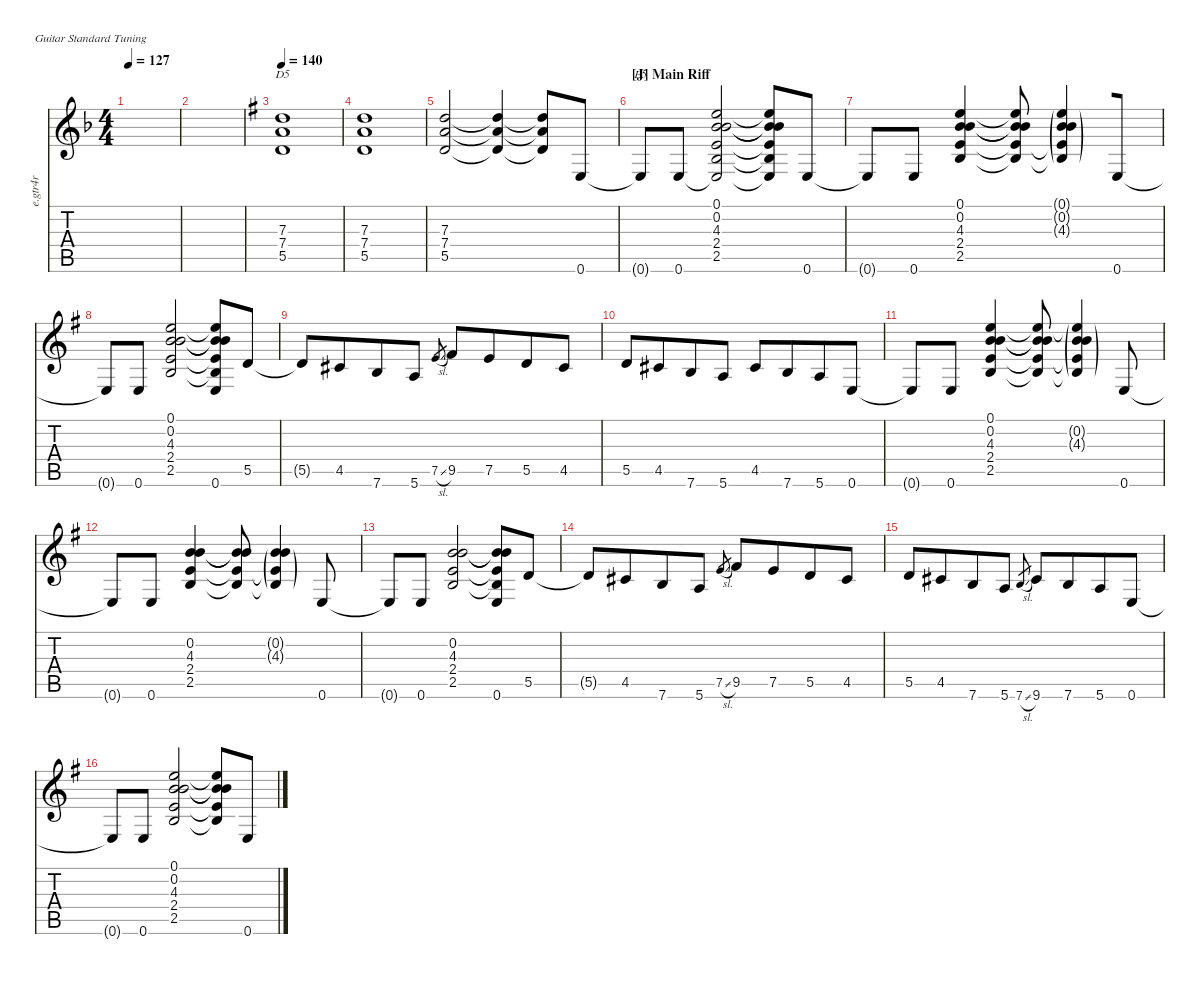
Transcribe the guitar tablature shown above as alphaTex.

\defaultSystemsLayout 4
\hideDynamics
\bracketExtendMode nobrackets
\track ("E.Guitar III (Right)" "e.gtr4r") {instrument distortionguitar}
\staff {score tabs}
\tuning (E4 B3 G3 D3 A2 E2)
\chord ("D5" x x 7 7 5 x) {firstfret 5 showdiagram false showfingering false}
\chord ("E5" x x x x x 0) {showdiagram false showfingering false}
\ts (4 4)
\tempo 127
\clef g2
\ks f
|
|
\tempo 140
\ks g
(5.5{acc forcenatural} 7.4{acc forcenatural} 7.3{acc forcenatural}).1{ch "D5" beam Up} |
(5.5{acc forcenatural} 7.4{acc forcenatural} 7.3{acc forcenatural}).1{beam Up} |
(5.5{acc forcenatural} 7.4{acc forcenatural} 7.3{acc forcenatural}).2{beam Up} (5.5{t acc forcenatural} 7.4{t acc forcenatural} 7.3{t acc forcenatural}).4{beam Up} (5.5{t acc forcenatural} 7.4{t acc forcenatural} 7.3{t acc forcenatural}).8{beam Up} 0.6{acc forcenatural}.8{beam Up} |
\section ("J" "Main Riff")
0.6{t acc forcenatural}.8{ch "E5" beam Up} 0.6{acc forcenatural}.8{beam Up} (2.5{acc forcenatural} 2.4{acc forcenatural} 4.3{acc forcenatural} 0.2{acc forcenatural} 0.1{acc forcenatural} 0.6{t acc forcenatural}).2{beam Up} (2.5{t acc forcenatural} 2.4{t acc forcenatural} 4.3{t acc forcenatural} 0.2{t acc forcenatural} 0.1{t acc forcenatural} 0.6{t acc forcenatural}).8{beam Up} 0.6{acc forcenatural}.8{beam Up} |
0.6{t acc forcenatural}.8{beam Up} 0.6{acc forcenatural}.8{beam Up} (2.5{acc forcenatural} 2.4{acc forcenatural} 4.3{acc forcenatural} 0.2{acc forcenatural} 0.1{acc forcenatural}).4{beam Up} (2.5{t acc forcenatural} 2.4{t acc forcenatural} 4.3{t acc forcenatural} 0.2{t acc forcenatural} 0.1{t acc forcenatural}).8{beam Up} (2.5{g t acc forcenatural} 2.4{g t acc forcenatural} 4.3{g acc forcenatural} 0.2{g acc forcenatural} 0.1{g acc forcenatural}).4{beam Up beam merge} 0.6{acc forcenatural}.8{beam Up} |
0.6{t acc forcenatural}.8{beam Up} 0.6{acc forcenatural}.8{beam Up} (2.5{acc forcenatural} 2.4{acc forcenatural} 4.3{acc forcenatural} 0.2{acc forcenatural} 0.1{acc forcenatural}).2{beam Up} (2.5{t acc forcenatural} 2.4{t acc forcenatural} 4.3{t acc forcenatural} 0.2{t acc forcenatural} 0.1{t acc forcenatural} 0.6{acc forcenatural}).8{beam Up} 5.5{acc forcenatural}.8{beam Up} |
5.5{t acc forcenatural}.8{beam Up} 4.5{acc #}.8{beam Up beam merge} 7.6{acc forcenatural}.8{beam Up} 5.6{acc forcenatural}.8{beam Up} 7.5{sl acc forcenatural}.8{gr beam Up} 9.5{acc #}.8{beam Up} 7.5{acc forcenatural}.8{beam Up beam merge} 5.5{acc forcenatural}.8{beam Up} 4.5{acc #}.8{beam Up} |
5.5{acc forcenatural}.8{beam Up} 4.5{acc #}.8{beam Up beam merge} 7.6{acc forcenatural}.8{beam Up} 5.6{acc forcenatural}.8{beam Up} 4.5{acc #}.8{beam Up} 7.6{acc forcenatural}.8{beam Up beam merge} 5.6{acc forcenatural}.8{beam Up} 0.6{acc forcenatural}.8{beam Up} |
0.6{t acc forcenatural}.8{beam Up} 0.6{acc forcenatural}.8{beam Up} (2.5{acc forcenatural} 2.4{acc forcenatural} 4.3{acc forcenatural} 0.2{acc forcenatural} 0.1{acc forcenatural}).4{beam Up} (2.5{t acc forcenatural} 2.4{t acc forcenatural} 4.3{t acc forcenatural} 0.2{t acc forcenatural} 0.1{t acc forcenatural}).8{beam Up} (2.5{g t acc forcenatural} 2.4{g t acc forcenatural} 4.3{g acc forcenatural} 0.2{g acc forcenatural} 0.1{g t acc forcenatural}).4{beam Up} 0.6{acc forcenatural}.8{beam Up} |
0.6{t acc forcenatural}.8{beam Up} 0.6{acc forcenatural}.8{beam Up} (2.5{acc forcenatural} 2.4{acc forcenatural} 4.3{acc forcenatural} 0.2{acc forcenatural}).4{beam Up} (2.5{t acc forcenatural} 2.4{t acc forcenatural} 4.3{t acc forcenatural} 0.2{t acc forcenatural}).8{beam Up} (2.5{g t acc forcenatural} 2.4{g t acc forcenatural} 4.3{g acc forcenatural} 0.2{g acc forcenatural}).4{beam Up} 0.6{acc forcenatural}.8{beam Up} |
0.6{t acc forcenatural}.8{beam Up} 0.6{acc forcenatural}.8{beam Up} (2.5{acc forcenatural} 2.4{acc forcenatural} 4.3{acc forcenatural} 0.2{acc forcenatural}).2{beam Up} (2.5{t acc forcenatural} 2.4{t acc forcenatural} 4.3{t acc forcenatural} 0.2{t acc forcenatural} 0.6{acc forcenatural}).8{beam Up} 5.5{acc forcenatural}.8{beam Up} |
5.5{t acc forcenatural}.8{beam Up} 4.5{acc #}.8{beam Up beam merge} 7.6{acc forcenatural}.8{beam Up} 5.6{acc forcenatural}.8{beam Up} 7.5{sl acc forcenatural}.8{gr beam Up} 9.5{acc #}.8{beam Up} 7.5{acc forcenatural}.8{beam Up beam merge} 5.5{acc forcenatural}.8{beam Up} 4.5{acc #}.8{beam Up} |
5.5{acc forcenatural}.8{beam Up} 4.5{acc #}.8{beam Up beam merge} 7.6{acc forcenatural}.8{beam Up} 5.6{acc forcenatural}.8{beam Up} 7.6{sl acc forcenatural}.8{gr beam Up} 9.6{acc #}.8{beam Up} 7.6{acc forcenatural}.8{beam Up beam merge} 5.6{acc forcenatural}.8{beam Up} 0.6{acc forcenatural}.8{beam Up} |
0.6{t acc forcenatural}.8{beam Up} 0.6{acc forcenatural}.8{beam Up} (2.5{acc forcenatural} 2.4{acc forcenatural} 4.3{acc forcenatural} 0.2{acc forcenatural} 0.1{acc forcenatural}).2{beam Up} (2.5{t acc forcenatural} 2.4{t acc forcenatural} 4.3{t acc forcenatural} 0.2{t acc forcenatural} 0.1{t acc forcenatural}).8{beam Up} 0.6{acc forcenatural}.8{beam Up}
